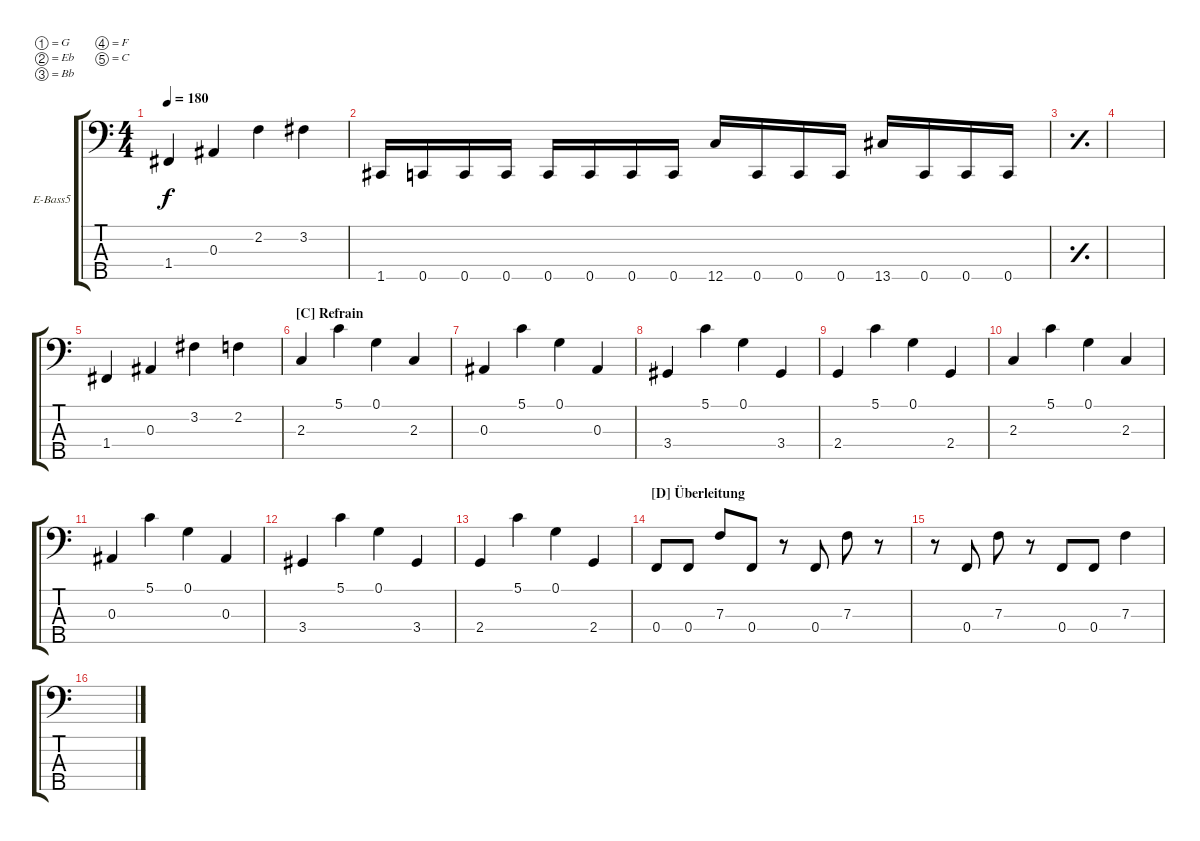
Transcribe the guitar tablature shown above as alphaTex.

\defaultSystemsLayout 4
\bracketExtendMode groupsimilarinstruments
\firstSystemTrackNameOrientation horizontal
\otherSystemsTrackNameOrientation horizontal
\track ("Electric Bass" "E-Bass5") {instrument electricbassfinger}
\staff {score tabs}
\tuning (G2 Eb2 Bb1 F1 C1)
\ts (4 4)
\tempo 180
\clef f4
\ks c
1.4.4{dy f} 0.3.4 2.2.4 3.2.4 |
1.5.16 0.5.16 0.5.16 0.5.16 0.5.16 0.5.16 0.5.16 0.5.16 12.5.16 0.5.16 0.5.16 0.5.16 13.5.16 0.5.16 0.5.16 0.5.16 |
\simile simple
|
|
\simile none
1.4.4 0.3.4 3.2.4 2.2.4 |
\section ("C" "Refrain")
2.3.4 5.1.4 0.1.4 2.3.4 |
0.3.4 5.1.4 0.1.4 0.3.4 |
3.4.4 5.1.4 0.1.4 3.4.4 |
2.4.4 5.1.4 0.1.4 2.4.4 |
2.3.4 5.1.4 0.1.4 2.3.4 |
0.3.4 5.1.4 0.1.4 0.3.4 |
3.4.4 5.1.4 0.1.4 3.4.4 |
2.4.4 5.1.4 0.1.4 2.4.4 |
\section ("D" "Überleitung")
0.4.8 0.4.8 7.3.8 0.4.8 r.8 0.4.8 7.3.8 r.8 |
r.8 0.4.8 7.3.8 r.8 0.4.8 0.4.8 7.3.4 |
\simile firstofdouble
